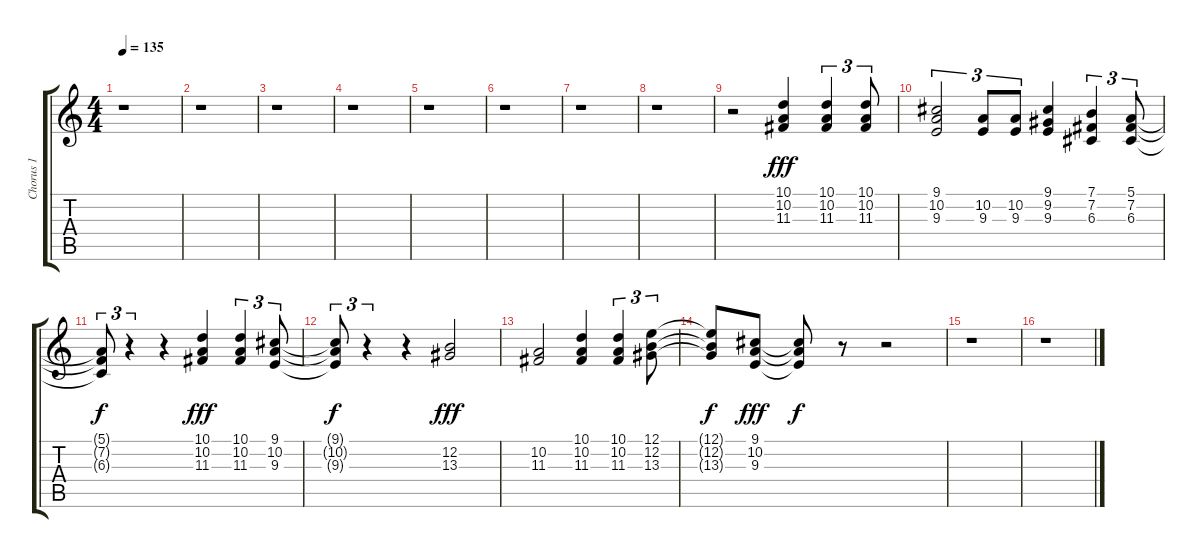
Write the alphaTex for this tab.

\track ("Chorus 1" "Chorus 1") {instrument choiraahs}
\staff {score tabs}
\tuning (E4 B3 G3 D3 A2 E2) {hide}
\ts (4 4)
\tempo 135
\clef g2
\ks c
r.1{dy f} |
r.1 |
r.1 |
r.1 |
r.1 |
r.1 |
r.1 |
r.1 |
r.2 (10.1 10.2 11.3).4{dy fff} (10.1 10.2 11.3).4{tu (3 2)} (10.1 10.2 11.3).8{tu (3 2)} |
(9.1 10.2 9.3).2{tu (3 2)} (10.2 9.3).8{tu (3 2)} (10.2 9.3).8{tu (3 2)} (9.1 9.2 9.3).4 (7.1 7.2 6.3).4{tu (3 2)} (5.1 7.2 6.3).8{tu (3 2)} |
(5.1{t} 7.2{t} 6.3{t}).8{tu (3 2) dy f} r.4{tu (3 2)} r.4 (10.1 10.2 11.3).4{dy fff} (10.1 10.2 11.3).4{tu (3 2)} (9.1 10.2 9.3).8{tu (3 2)} |
(9.1{t} 10.2{t} 9.3{t}).8{tu (3 2) dy f} r.4{tu (3 2)} r.4 (12.2 13.3).2{dy fff} |
(10.2 11.3).2 (10.1 10.2 11.3).4 (10.1 10.2 11.3).4{tu (3 2)} (12.1 12.2 13.3).8{tu (3 2)} |
(12.1{t} 12.2{t} 13.3{t}).8{dy f} (9.1 10.2 9.3).8{dy fff} (9.1{t} 10.2{t} 9.3{t}).8{dy f} r.8 r.2 |
r.1 |
r.1
